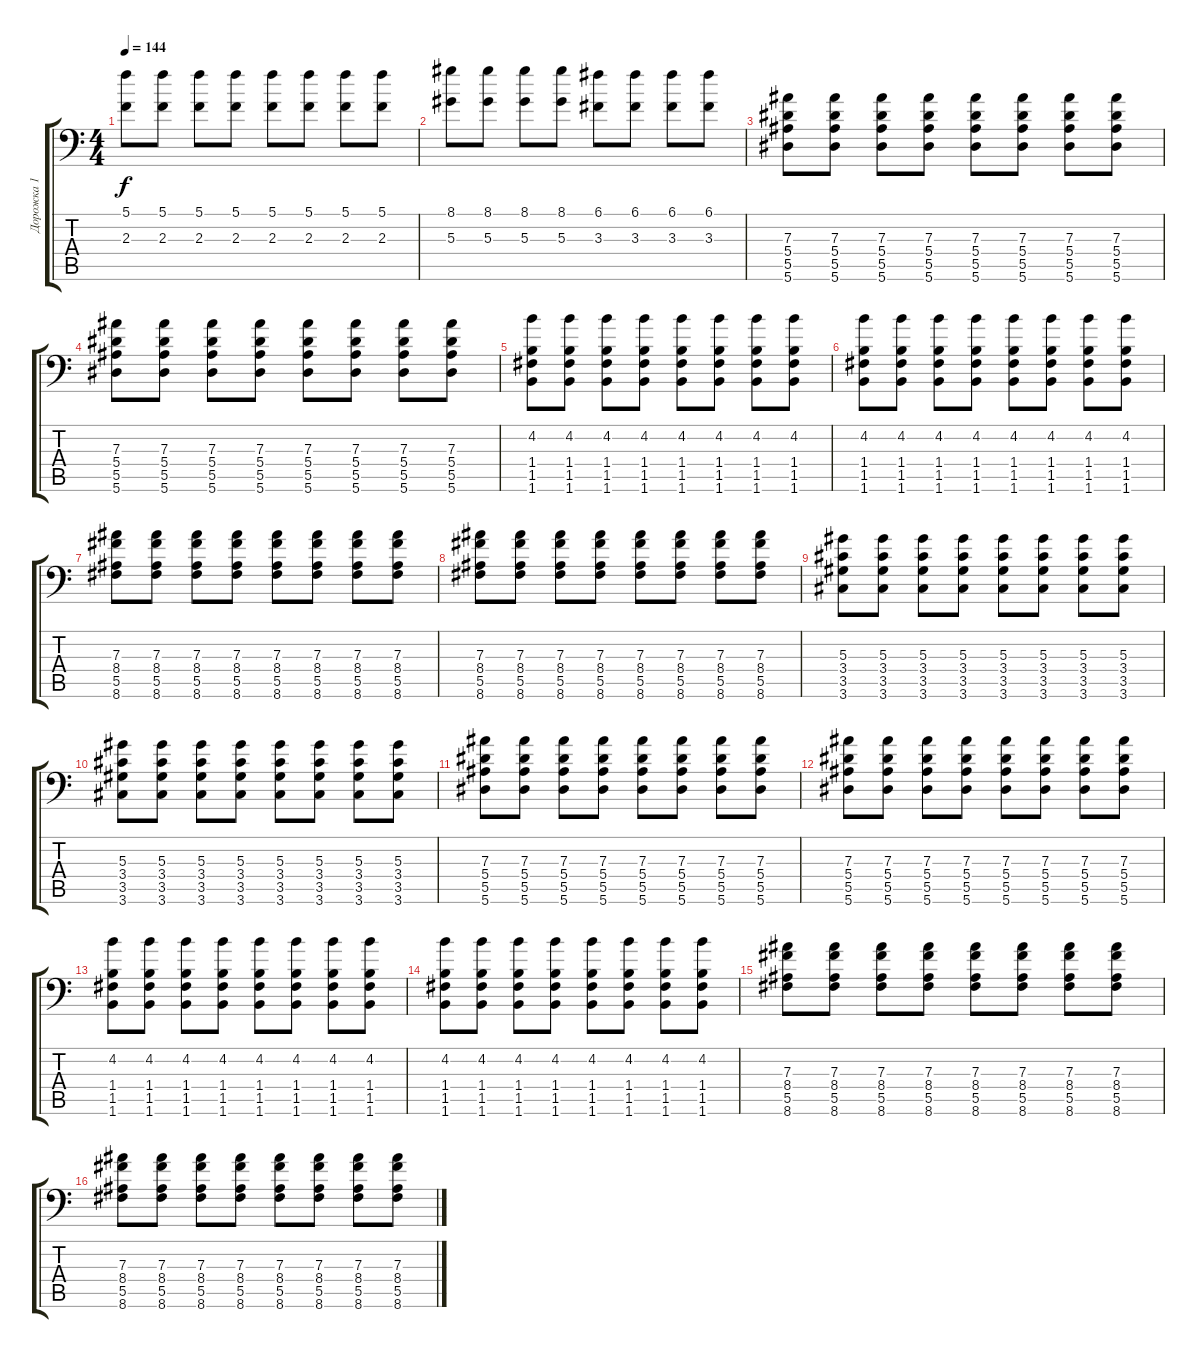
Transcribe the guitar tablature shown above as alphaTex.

\track ("Дорожка 1" "Дорожка 1") {instrument distortionguitar}
\staff {score tabs}
\tuning (C4 G3 Eb3 Bb2 F2 Bb1) {hide}
\ts (4 4)
\tempo 144
\clef f4
\ks c
(5.1 2.3).8{dy f} (5.1 2.3).8 (5.1 2.3).8 (5.1 2.3).8 (5.1 2.3).8 (5.1 2.3).8 (5.1 2.3).8 (5.1 2.3).8 |
(8.1 5.3).8 (8.1 5.3).8 (8.1 5.3).8 (8.1 5.3).8 (6.1 3.3).8 (6.1 3.3).8 (6.1 3.3).8 (6.1 3.3).8 |
(7.3 5.4 5.5 5.6).8 (7.3 5.4 5.5 5.6).8 (7.3 5.4 5.5 5.6).8 (7.3 5.4 5.5 5.6).8 (7.3 5.4 5.5 5.6).8 (7.3 5.4 5.5 5.6).8 (7.3 5.4 5.5 5.6).8 (7.3 5.4 5.5 5.6).8 |
(7.3 5.4 5.5 5.6).8 (7.3 5.4 5.5 5.6).8 (7.3 5.4 5.5 5.6).8 (7.3 5.4 5.5 5.6).8 (7.3 5.4 5.5 5.6).8 (7.3 5.4 5.5 5.6).8 (7.3 5.4 5.5 5.6).8 (7.3 5.4 5.5 5.6).8 |
(4.2 1.4 1.5 1.6).8 (4.2 1.4 1.5 1.6).8 (4.2 1.4 1.5 1.6).8 (4.2 1.4 1.5 1.6).8 (4.2 1.4 1.5 1.6).8 (4.2 1.4 1.5 1.6).8 (4.2 1.4 1.5 1.6).8 (4.2 1.4 1.5 1.6).8 |
(4.2 1.4 1.5 1.6).8 (4.2 1.4 1.5 1.6).8 (4.2 1.4 1.5 1.6).8 (4.2 1.4 1.5 1.6).8 (4.2 1.4 1.5 1.6).8 (4.2 1.4 1.5 1.6).8 (4.2 1.4 1.5 1.6).8 (4.2 1.4 1.5 1.6).8 |
(7.3 8.4 5.5 8.6).8 (7.3 8.4 5.5 8.6).8 (7.3 8.4 5.5 8.6).8 (7.3 8.4 5.5 8.6).8 (7.3 8.4 5.5 8.6).8 (7.3 8.4 5.5 8.6).8 (7.3 8.4 5.5 8.6).8 (7.3 8.4 5.5 8.6).8 |
(7.3 8.4 5.5 8.6).8 (7.3 8.4 5.5 8.6).8 (7.3 8.4 5.5 8.6).8 (7.3 8.4 5.5 8.6).8 (7.3 8.4 5.5 8.6).8 (7.3 8.4 5.5 8.6).8 (7.3 8.4 5.5 8.6).8 (7.3 8.4 5.5 8.6).8 |
(5.3 3.4 3.5 3.6).8 (5.3 3.4 3.5 3.6).8 (5.3 3.4 3.5 3.6).8 (5.3 3.4 3.5 3.6).8 (5.3 3.4 3.5 3.6).8 (5.3 3.4 3.5 3.6).8 (5.3 3.4 3.5 3.6).8 (5.3 3.4 3.5 3.6).8 |
(5.3 3.4 3.5 3.6).8 (5.3 3.4 3.5 3.6).8 (5.3 3.4 3.5 3.6).8 (5.3 3.4 3.5 3.6).8 (5.3 3.4 3.5 3.6).8 (5.3 3.4 3.5 3.6).8 (5.3 3.4 3.5 3.6).8 (5.3 3.4 3.5 3.6).8 |
(7.3 5.4 5.5 5.6).8 (7.3 5.4 5.5 5.6).8 (7.3 5.4 5.5 5.6).8 (7.3 5.4 5.5 5.6).8 (7.3 5.4 5.5 5.6).8 (7.3 5.4 5.5 5.6).8 (7.3 5.4 5.5 5.6).8 (7.3 5.4 5.5 5.6).8 |
(7.3 5.4 5.5 5.6).8 (7.3 5.4 5.5 5.6).8 (7.3 5.4 5.5 5.6).8 (7.3 5.4 5.5 5.6).8 (7.3 5.4 5.5 5.6).8 (7.3 5.4 5.5 5.6).8 (7.3 5.4 5.5 5.6).8 (7.3 5.4 5.5 5.6).8 |
(4.2 1.4 1.5 1.6).8 (4.2 1.4 1.5 1.6).8 (4.2 1.4 1.5 1.6).8 (4.2 1.4 1.5 1.6).8 (4.2 1.4 1.5 1.6).8 (4.2 1.4 1.5 1.6).8 (4.2 1.4 1.5 1.6).8 (4.2 1.4 1.5 1.6).8 |
(4.2 1.4 1.5 1.6).8 (4.2 1.4 1.5 1.6).8 (4.2 1.4 1.5 1.6).8 (4.2 1.4 1.5 1.6).8 (4.2 1.4 1.5 1.6).8 (4.2 1.4 1.5 1.6).8 (4.2 1.4 1.5 1.6).8 (4.2 1.4 1.5 1.6).8 |
(7.3 8.4 5.5 8.6).8 (7.3 8.4 5.5 8.6).8 (7.3 8.4 5.5 8.6).8 (7.3 8.4 5.5 8.6).8 (7.3 8.4 5.5 8.6).8 (7.3 8.4 5.5 8.6).8 (7.3 8.4 5.5 8.6).8 (7.3 8.4 5.5 8.6).8 |
(7.3 8.4 5.5 8.6).8 (7.3 8.4 5.5 8.6).8 (7.3 8.4 5.5 8.6).8 (7.3 8.4 5.5 8.6).8 (7.3 8.4 5.5 8.6).8 (7.3 8.4 5.5 8.6).8 (7.3 8.4 5.5 8.6).8 (7.3 8.4 5.5 8.6).8
